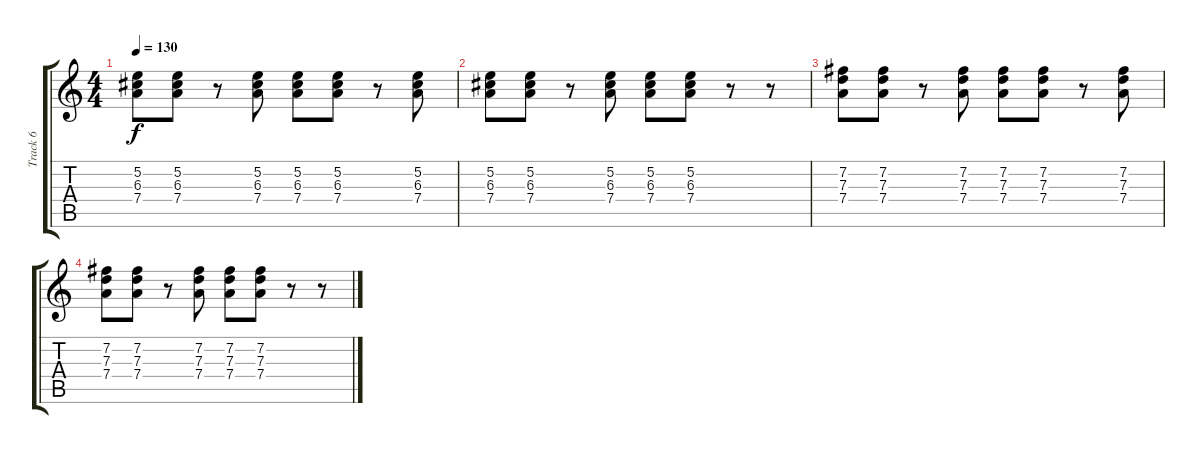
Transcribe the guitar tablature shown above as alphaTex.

\track ("Track 6" "Track 6") {instrument acousticguitarsteel}
\staff {score tabs}
\tuning (E4 B3 G3 D3 A2 E2) {hide}
\ts (4 4)
\tempo 130
\clef g2
\ks c
(5.2 6.3 7.4).8{dy f} (5.2 6.3 7.4).8 r.8 (5.2 6.3 7.4).8 (5.2 6.3 7.4).8 (5.2 6.3 7.4).8 r.8 (5.2 6.3 7.4).8 |
(5.2 6.3 7.4).8 (5.2 6.3 7.4).8 r.8 (5.2 6.3 7.4).8 (5.2 6.3 7.4).8 (5.2 6.3 7.4).8 r.8 r.8 |
(7.2 7.3 7.4).8 (7.2 7.3 7.4).8 r.8 (7.2 7.3 7.4).8 (7.2 7.3 7.4).8 (7.2 7.3 7.4).8 r.8 (7.2 7.3 7.4).8 |
(7.2 7.3 7.4).8 (7.2 7.3 7.4).8 r.8 (7.2 7.3 7.4).8 (7.2 7.3 7.4).8 (7.2 7.3 7.4).8 r.8 r.8
